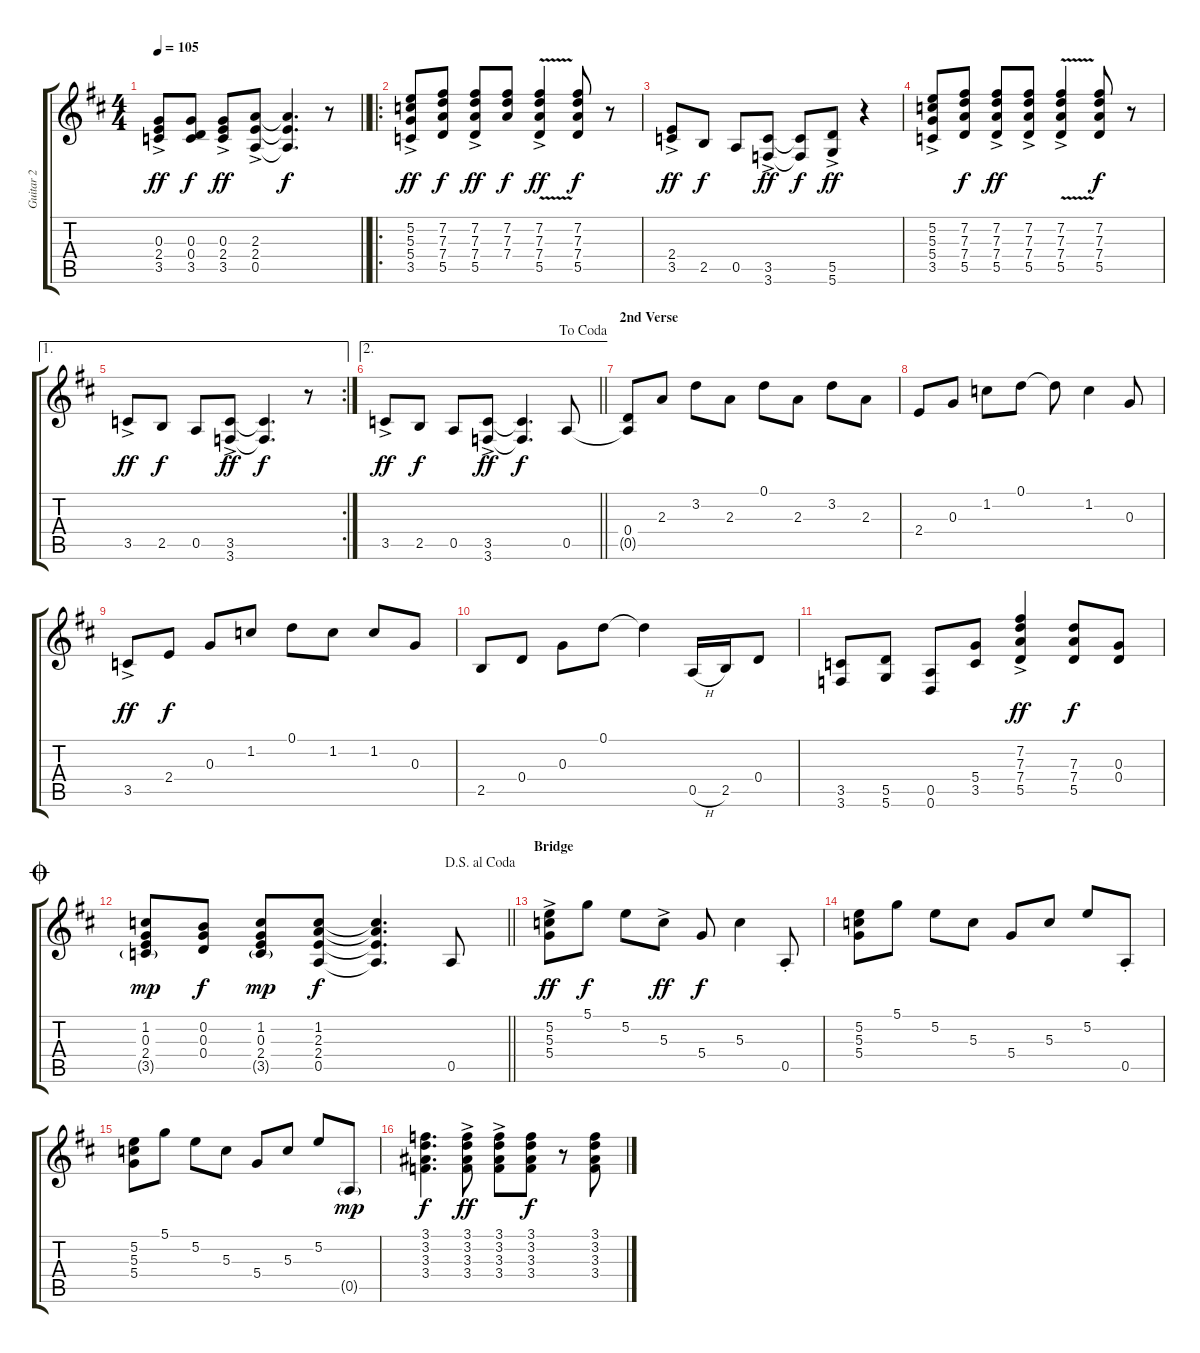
\track ("Guitar 2" "Guitar 2") {instrument overdrivenguitar}
\staff {score tabs}
\tuning (D4 B3 G3 D3 A2 D2) {hide}
\ts (4 4)
\tempo 105
\clef g2
\barLineRight lightlight
\ks d
(0.3{ac} 2.4{ac} 3.5{ac}).8{dy ff} (0.3 0.4 3.5).8{dy f} (0.3{ac} 2.4{ac} 3.5{ac}).8{dy ff} (2.3{ac} 2.4{ac} 0.5{ac}).8 (2.3{t} 2.4{t} 0.5{t}).4{d dy f} r.8 |
\ro
(5.2{ac} 5.3{ac} 5.4{ac} 3.5{ac}).8{dy ff} (7.2 7.3 7.4 5.5).8{dy f} (7.2{ac} 7.3{ac} 7.4{ac} 5.5{ac}).8{dy ff} (7.2 7.3 7.4).8{dy f} (7.2{v ac} 7.3{v ac} 7.4{v ac} 5.5{v ac}).4{dy ff} (7.2 7.3 7.4 5.5).8{dy f} r.8 |
(2.4 3.5{ac}).8{dy ff} 2.5.8{dy f} 0.5.8 (3.5{ac} 3.6{ac}).8{dy ff} (3.5{t} 3.6{t}).8{dy f} (5.5{ac} 5.6{ac}).8{dy ff} r.4 |
(5.2{ac} 5.3{ac} 5.4{ac} 3.5{ac}).8 (7.2 7.3 7.4 5.5).8{dy f} (7.2{ac} 7.3{ac} 7.4{ac} 5.5{ac}).8{dy ff} (7.2{ac} 7.3{ac} 7.4{ac} 5.5{ac}).8 (7.2{v ac} 7.3{v ac} 7.4{v ac} 5.5{v ac}).4 (7.2 7.3 7.4 5.5).8{dy f} r.8 |
\ae 1
\rc 2
3.5{ac}.8{dy ff} 2.5.8{dy f} 0.5.8 (3.5{ac} 3.6{ac}).8{dy ff} (3.5{t} 3.6{t}).4{d dy f} r.8 |
\ae 2
\jump dacoda
\barLineRight lightlight
3.5{ac}.8{dy ff} 2.5.8{dy f} 0.5.8 (3.5{ac} 3.6{ac}).8{dy ff} (3.5{t} 3.6{t}).4{d dy f} 0.5.8 |
\section ("" "2nd Verse")
(0.4 0.5{t}).8 2.3.8 3.2.8 2.3.8 0.1.8 2.3.8 3.2.8 2.3.8 |
2.4.8 0.3.8 1.2.8 0.1.8 0.1{t}.8 1.2.4 0.3.8 |
3.5{ac}.8{dy ff} 2.4.8{dy f} 0.3.8 1.2.8 0.1.8 1.2.8 1.2.8 0.3.8 |
2.5.8 0.4.8 0.3.8 0.1.8 0.1{t}.4 0.5{h}.16 2.5.16 0.4.8 |
(3.5 3.6).8 (5.5 5.6).8 (0.5 0.6).8 (5.4 3.5).8 (7.2{ac} 7.3{ac} 7.4{ac} 5.5{ac}).4{dy ff} (7.3 7.4 5.5).8{dy f} (0.3 0.4).8 |
\jump coda
\jump dalsegnoalcoda
\barLineRight lightlight
(1.2 0.3 2.4 3.5{g}).8{dy mp} (0.2 0.3 0.4).8{dy f} (1.2 0.3 2.4 3.5{g}).8{dy mp} (1.2 2.3 2.4 0.5).8{dy f} (1.2{t} 2.3{t} 2.4{t} 0.5{t}).4{d} 0.5.8 |
\section ("" "Bridge")
(5.2{ac} 5.3{ac} 5.4{ac}).8{dy ff} 5.1.8{dy f} 5.2.8 5.3{ac}.8{dy ff} 5.4.8{dy f} 5.3.4 0.5{st}.8 |
(5.2 5.3 5.4).8 5.1.8 5.2.8 5.3.8 5.4.8 5.3.8 5.2.8 0.5{st}.8 |
(5.2 5.3 5.4).8 5.1.8 5.2.8 5.3.8 5.4.8 5.3.8 5.2.8 0.5{g}.8{dy mp} |
(3.1 3.2 3.3 3.4).4{d dy f} (3.1{ac} 3.2{ac} 3.3{ac} 3.4{ac}).8{dy ff} (3.1{ac} 3.2{ac} 3.3{ac} 3.4{ac}).8 (3.1 3.2 3.3 3.4).8{dy f} r.8 (3.1 3.2 3.3 3.4).8
